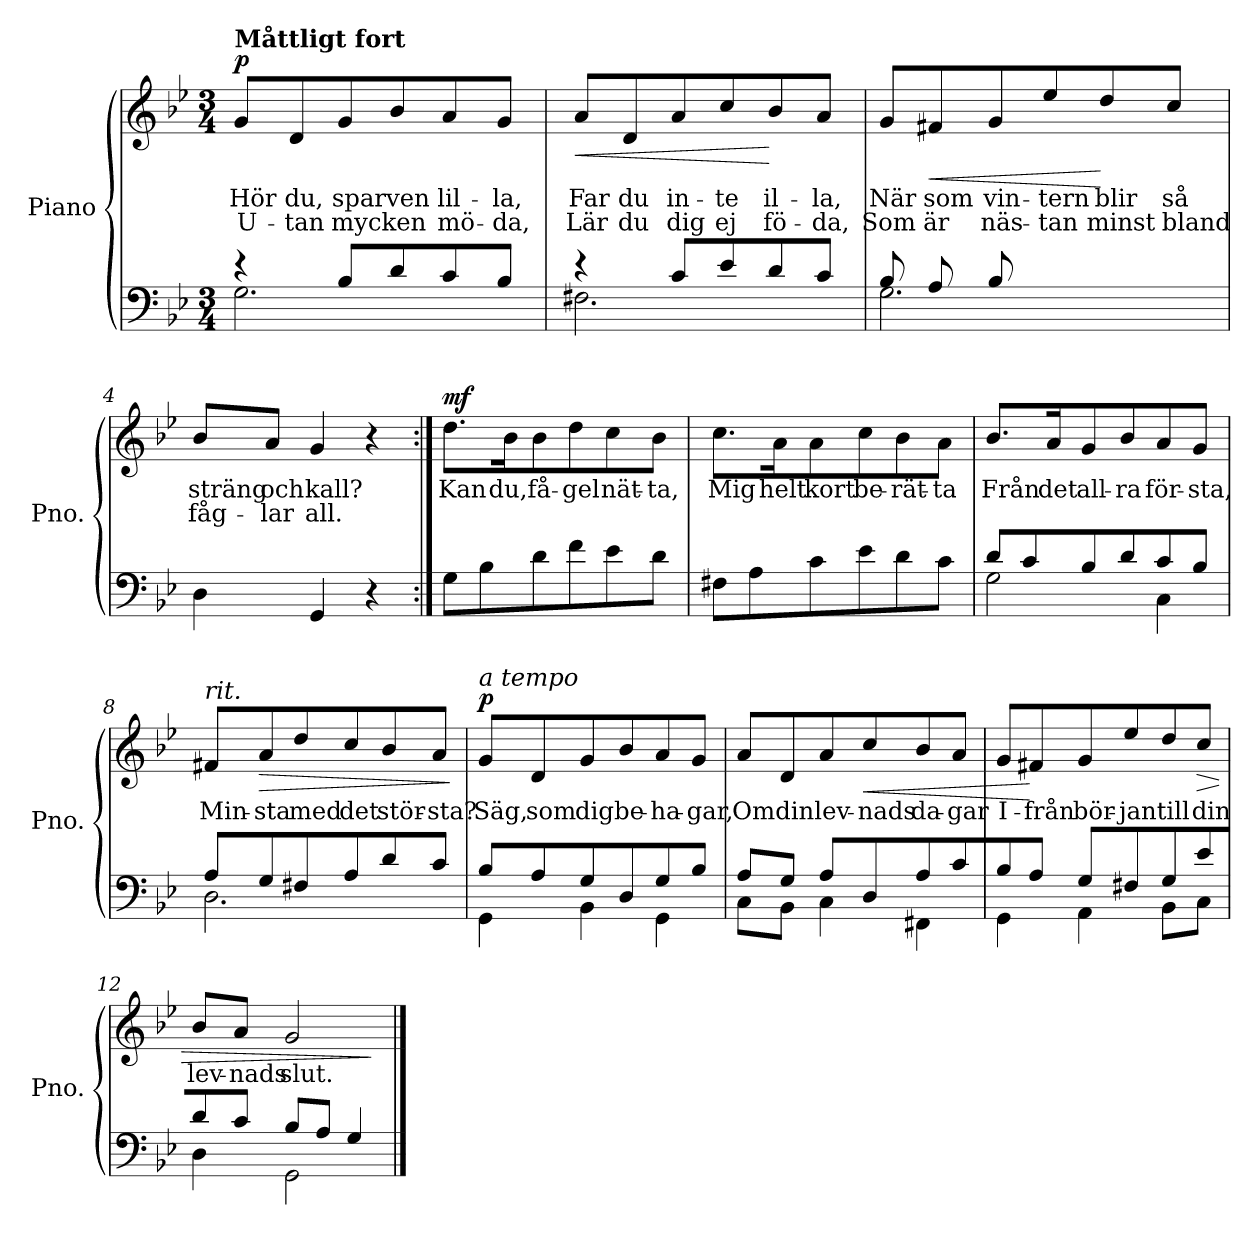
**kern	**kern	**text	**text	**dynam
*part1	*part1	*part1	*part1	*part1
*staff2	*staff1	*staff1	*staff1	*staff1/2
*I"Piano	*	*	*	*
*I'Pno.	*	*	*	*
*clefF4	*clefG2	*	*	*
*k[b-e-]	*k[b-e-]	*	*	*
*M3/4	*M3/4	*	*	*
=1	=1	=1	=1	=1
*^	*	*	*	*
!	!	!LO:TX:a:B:t=Måttligt fort	!	!	!
!	!	!	!LO:LY:b	!LO:LY:b	!LO:DY:a
4r	2.G\	8g/L	Hör	U-	p
!	!	!	!LO:LY:b	!LO:LY:b	!
.	.	8d/	du,	-tan	.
!	!	!	!LO:LY:b	!LO:LY:b	!
8B-/L	.	8g/	sparven	mycken	.
8d/	.	8b-/	.	.	.
!	!	!	!LO:LY:b	!LO:LY:b	!
8c/	.	8a/	lil-	mö-	.
!	!	!	!LO:LY:b	!LO:LY:b	!
8B-/J	.	8g/J	-la,	-da,	.
=2	=2	=2	=2	=2	=2
!	!	!	!LO:LY:b	!LO:LY:b	!LO:HP:b
4r	2.F#X\	8a/L	Far	Lär	<
!	!	!	!LO:LY:b	!LO:LY:b	!
.	.	8d/	du	du	.
!	!	!	!LO:LY:b	!LO:LY:b	!
8c/L	.	8a/	in-	dig	.
!	!	!	!LO:LY:b	!LO:LY:b	!
8e-/	.	8cc/	-te	ej	.
!	!	!	!LO:LY:b	!LO:LY:b	!
8d/	.	8b-/	il-	fö-	[
!	!	!	!LO:LY:b	!LO:LY:b	!
8c/J	.	8a/J	-la,	-da,	.
=3	=3	=3	=3	=3	=3
!	!	!	!LO:LY:b	!LO:LY:b	!
*	*	*^	*	*	*
8B-/L	2.G\	8g/L	4.ryy	När	Som	.
!	!	!	!	!LO:LY:b	!LO:LY:b	!LO:HP:b
8A/	.	8f#X/	.	som	är	<
!	!	!	!	!LO:LY:b	!LO:LY:b	!
8B-/	.	8g/	.	vin-	näs-	.
!	!	!	!	!LO:LY:b	!LO:LY:b	!
4.ryy	.	8ee-/	8g\	-tern	-tan	.
!	!	!	!	!LO:LY:b	!LO:LY:b	!
.	.	8dd/	8fn\	blir	minst	[
!	!	!	!	!LO:LY:b	!LO:LY:b	!
.	.	8cc/J	8e-\J	så	bland	.
*v	*v	*	*	*	*	*
!!LO:LB:g=z
=4	=4	=4	=4	=4	=4
!	!	!	!LO:LY:b	!LO:LY:b	!
*	*v	*v	*	*	*
4D\	8b-/L	sträng	fåg-	.
!	!	!LO:LY:b	!LO:LY:b	!
.	8a/J	och	-lar	.
!	!	!LO:LY:b	!LO:LY:b	!
4GG/	4g/	kall?	all.	.
4r	4r	.	.	.
=5:|!	=5:|!	=5:|!	=5:|!	=5:|!
!	!	!LO:LY:b	!	!LO:DY:a
8G\L	8.dd\L	Kan	.	mf
8B-\	.	.	.	.
!	!	!LO:LY:b	!	!
.	16b-\K	du,	.	.
!	!	!LO:LY:b	!	!
8d\	8b-\	få-	.	.
!	!	!LO:LY:b	!	!
8f\	8dd\	-gel	.	.
!	!	!LO:LY:b	!	!
8e-\	8cc\	nät-	.	.
!	!	!LO:LY:b	!	!
8d\J	8b-\J	-ta,	.	.
=6	=6	=6	=6	=6
!	!	!LO:LY:b	!	!
8F#X\L	8.cc\L	Mig	.	.
8A\	.	.	.	.
!	!	!LO:LY:b	!	!
.	16a\K	helt	.	.
!	!	!LO:LY:b	!	!
8c\	8a\	kort	.	.
!	!	!LO:LY:b	!	!
8e-\	8cc\	be-	.	.
!	!	!LO:LY:b	!	!
8d\	8b-\	-rät-	.	.
!	!	!LO:LY:b	!	!
8c\J	8a\J	-ta	.	.
!!LO:LB:g=z
=7	=7	=7	=7	=7
*^	*	*	*	*
!	!	!	!LO:LY:b	!	!
8d/L	2G\	8.b-/L	Från	.	.
8c/	.	.	.	.	.
!	!	!	!LO:LY:b	!	!
.	.	16a/K	det	.	.
!	!	!	!LO:LY:b	!	!
8B-/	.	8g/	all-	.	.
!	!	!	!LO:LY:b	!	!
8d/	.	8b-/	-ra	.	.
!	!	!	!LO:LY:b	!	!
8c/	4C\	8a/	för-	.	.
!	!	!	!LO:LY:b	!	!
8B-/J	.	8g/J	-sta,	.	.
=8	=8	=8	=8	=8	=8
!	!	!LO:TX:a:i:t=rit.	!	!	!
!	!	!	!LO:LY:b	!	!
8A/L	2.D\	8f#X/L	Min-	.	.
!	!	!	!LO:LY:b	!	!LO:HP:b
8G/	.	8a/	-sta	.	>
!	!	!	!LO:LY:b	!	!
8F#X/	.	8dd/	med	.	.
!	!	!	!LO:LY:b	!	!
8A/	.	8cc/	det	.	.
!	!	!	!LO:LY:b	!	!
8d/	.	8b-/	stör-	.	.
!	!	!	!LO:LY:b	!	!
8c/J	.	8a/J	-sta?	.	.
*v	*v	*	*	*	*
.	.	.	.	]
=9	=9	=9	=9	=9
*^	*	*	*	*
!	!	!LO:TX:a:i:t=a tempo	!	!	!
!	!	!	!LO:LY:b	!	!LO:DY:a
8B-/L	4GG\	8g/L	Säg,	.	p
!	!	!	!LO:LY:b	!	!
8A/	.	8d/	som	.	.
!	!	!	!LO:LY:b	!	!
8G/	4BB-\	8g/	dig	.	.
!	!	!	!LO:LY:b	!	!
8D/	.	8b-/	be-	.	.
!	!	!	!LO:LY:b	!	!
8G/	4GG\	8a/	-ha-	.	.
!	!	!	!LO:LY:b	!	!
8B-/J	.	8g/J	-gar,	.	.
!!LO:LB:g=z
=10	=10	=10	=10	=10	=10
!	!	!	!LO:LY:b	!	!
8A/L	8C\L	8a/L	Om	.	.
!	!	!	!LO:LY:b	!	!
8G/J	8BB-\J	8d/	din	.	.
!	!	!	!LO:LY:b	!	!
8A/L	4C\	8a/	lev-	.	.
!	!	!	!LO:LY:b	!	!LO:HP:b
8D/	.	8cc/	-nads	.	<
!	!	!	!LO:LY:b	!	!
8A/	4FF#X\	8b-/	da-	.	.
!	!	!	!LO:LY:b	!	!
8c/	.	8a/J	-gar	.	.
=11	=11	=11	=11	=11	=11
!	!	!	!LO:LY:b	!	!
8B-/	4GG\	8g/L	I-	.	.
!	!	!	!LO:LY:b	!	!
8A/J	.	8f#X/	-från	.	[
!	!	!	!LO:LY:b	!	!
8G/L	4AA\	8g/	bör-	.	.
!	!	!	!LO:LY:b	!	!
8F#X/	.	8ee-/	-jan	.	.
!	!	!	!LO:LY:b	!	!
8G/	8BB-\L	8dd/	till	.	.
!	!	!	!LO:LY:b	!	!LO:HP:b
8e-/	8C\J	8cc/J	din	.	>
=12	=12	=12	=12	=12	=12
!	!	!	!LO:LY:b	!	!
8d/	4D\	8b-/L	lev-	.	.
!	!	!	!LO:LY:b	!	!
8c/J	.	8a/J	-nads	.	.
!	!	!	!LO:LY:b	!	!
8B-/L	2GG\	2g/	slut.	.	.
8A/J	.	.	.	.	.
4G/	.	.	.	.	.
*v	*v	*	*	*	*
.	.	.	.	]
==	==	==	==	==
*-	*-	*-	*-	*-
